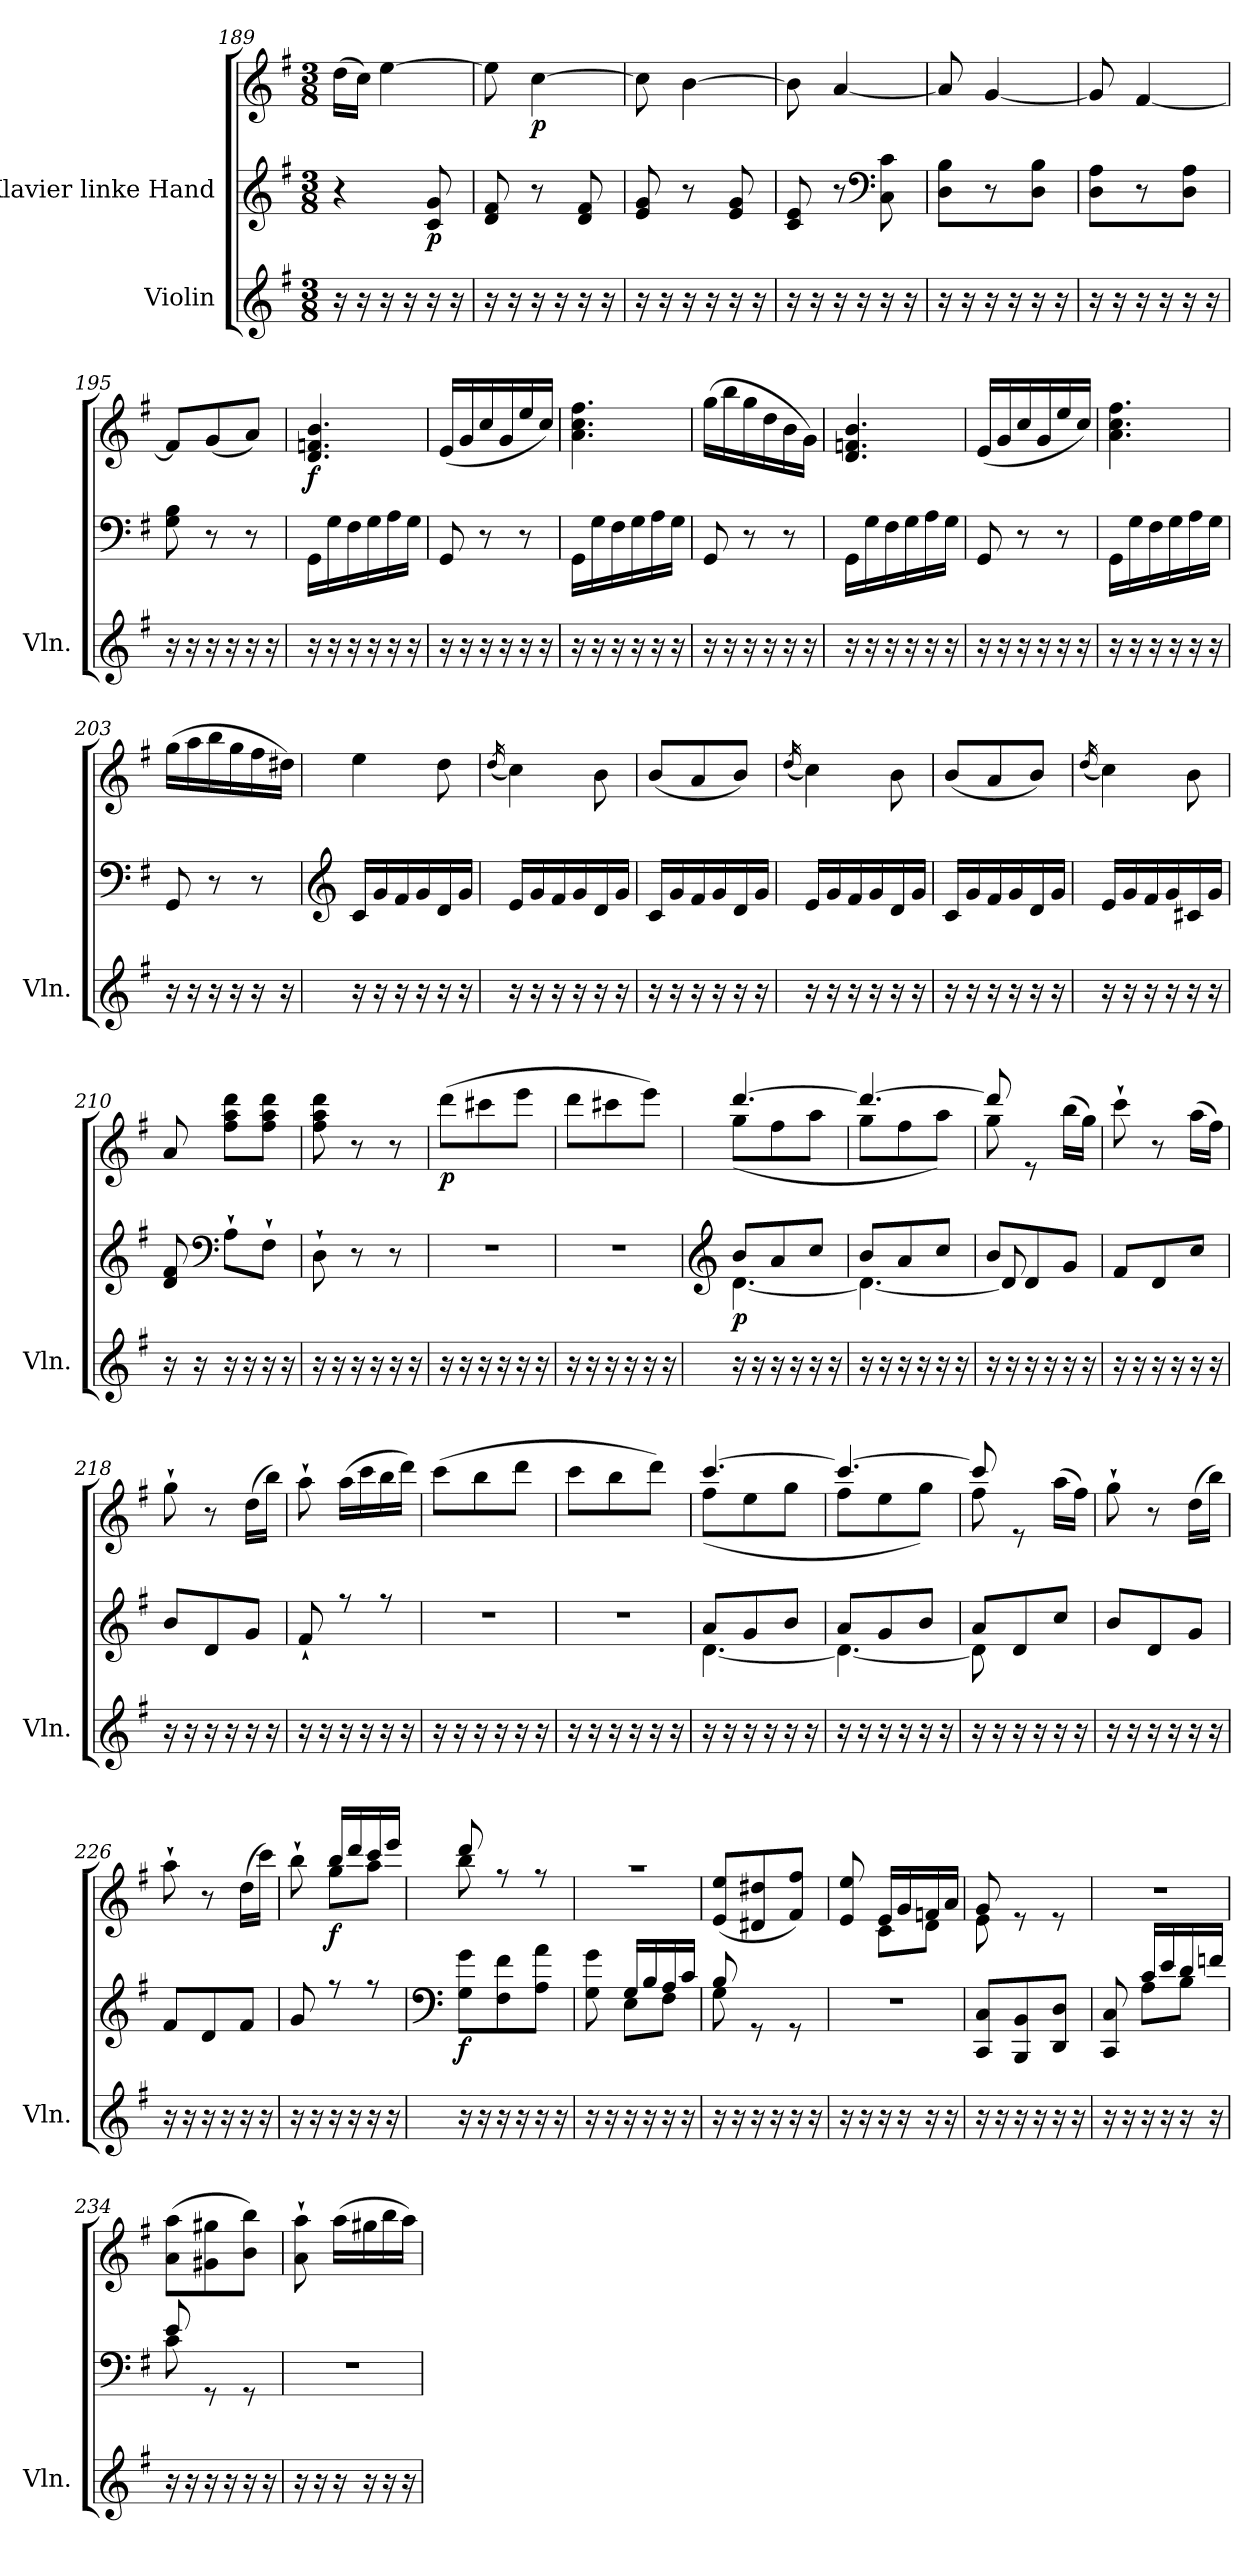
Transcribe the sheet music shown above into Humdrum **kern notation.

**kern	**kern	**kern	**dynam
*part2	*part1	*part1	*part1
*staff3	*staff2	*staff1	*staff1/2
*I"Violin	*I"Klavier linke Hand	*	*
*I'Vln.	*	*	*
*clefG2	*clefG2	*clefG2	*
*k[f#]	*k[f#]	*k[f#]	*
*M3/8	*M3/8	*M3/8	*
=189	=189	=189	=189
16r	4r	(>16dd\LL	.
16r	.	16cc\JJ)	.
16r	.	[4ee\	.
16r	.	.	.
!	!	!	!LO:DY:b=2
16r	8c/ 8g/	.	p
16r	.	.	.
=190	=190	=190	=190
16r	8d/ 8f#/	8ee\]	.
16r	.	.	.
!	!	!	!LO:DY:b
16r	8r	[4cc\	p
16r	.	.	.
16r	8d/ 8f#/	.	.
16r	.	.	.
!!LO:LB:g=z
=191	=191	=191	=191
16r	8e/ 8g/	8cc\]	.
16r	.	.	.
16r	8r	[4b\	.
16r	.	.	.
16r	8e/ 8g/	.	.
16r	.	.	.
=192	=192	=192	=192
16r	8c/ 8e/	8b\]	.
16r	.	.	.
16r	8r	[4a/	.
16r	.	.	.
*	*clefF4	*	*
16r	8C\ 8c\	.	.
16r	.	.	.
=193	=193	=193	=193
16r	8D\ 8B\L	8a/]	.
16r	.	.	.
16r	8r	[4g/	.
16r	.	.	.
16r	8D\ 8B\J	.	.
16r	.	.	.
=194	=194	=194	=194
16r	8D\ 8A\L	8g/]	.
16r	.	.	.
16r	8r	[4f#/	.
16r	.	.	.
16r	8D\ 8A\J	.	.
16r	.	.	.
=195	=195	=195	=195
16r	8G\ 8B\	8f#/L]	.
16r	.	.	.
16r	8r	(<8g/	.
16r	.	.	.
16r	8r	8a/J)	.
16r	.	.	.
=196	=196	=196	=196
!	!	!	!LO:DY:b
16r	16GG\LL	4.d/ 4.fn/ 4.b/	f
16r	16G\	.	.
16r	16F#\	.	.
16r	16G\	.	.
16r	16A\	.	.
16r	16G\JJ	.	.
=197	=197	=197	=197
16r	8GG/	(<16e/LL	.
16r	.	16g/	.
16r	8r	16cc/	.
16r	.	16g/	.
16r	8r	16ee/	.
16r	.	16cc/JJ)	.
!!LO:PB:g=z
=198	=198	=198	=198
16r	16GG\LL	4.a\ 4.cc\ 4.ff#\	.
16r	16G\	.	.
16r	16F#\	.	.
16r	16G\	.	.
16r	16A\	.	.
16r	16G\JJ	.	.
=199	=199	=199	=199
16r	8GG/	(>16gg\LL	.
16r	.	16bb\	.
16r	8r	16gg\	.
16r	.	16dd\	.
16r	8r	16b\	.
16r	.	16g\JJ)	.
=200	=200	=200	=200
16r	16GG\LL	4.d/ 4.fn/ 4.b/	.
16r	16G\	.	.
16r	16F#\	.	.
16r	16G\	.	.
16r	16A\	.	.
16r	16G\JJ	.	.
=201	=201	=201	=201
16r	8GG/	(<16e/LL	.
16r	.	16g/	.
16r	8r	16cc/	.
16r	.	16g/	.
16r	8r	16ee/	.
16r	.	16cc/JJ)	.
=202	=202	=202	=202
16r	16GG\LL	4.a\ 4.cc\ 4.ff#\	.
16r	16G\	.	.
16r	16F#\	.	.
16r	16G\	.	.
16r	16A\	.	.
16r	16G\JJ	.	.
!!LO:LB:g=z
=203	=203	=203	=203
16r	8GG/	(>16gg\LL	.
16r	.	16aa\	.
16r	8r	16bb\	.
16r	.	16gg\	.
16r	8r	16ff#\	.
16r	.	16dd#X\JJ)	.
=204	=204	=204	=204
*	*clefG2	*	*
16r	16c/LL	4ee\	.
16r	16g/	.	.
16r	16f#/	.	.
16r	16g/	.	.
16r	16d/	8dd\	.
16r	16g/JJ	.	.
=205	=205	=205	=205
.	.	(<16qdd/	.
16r	16e/LL	4cc\)	.
16r	16g/	.	.
16r	16f#/	.	.
16r	16g/	.	.
16r	16d/	8b\	.
16r	16g/JJ	.	.
=206	=206	=206	=206
16r	16c/LL	(<8b/L	.
16r	16g/	.	.
16r	16f#/	8a/	.
16r	16g/	.	.
16r	16d/	8b/J)	.
16r	16g/JJ	.	.
=207	=207	=207	=207
.	.	(<16qdd/	.
16r	16e/LL	4cc\)	.
16r	16g/	.	.
16r	16f#/	.	.
16r	16g/	.	.
16r	16d/	8b\	.
16r	16g/JJ	.	.
!!LO:LB:g=z
=208	=208	=208	=208
16r	16c/LL	(<8b/L	.
16r	16g/	.	.
16r	16f#/	8a/	.
16r	16g/	.	.
16r	16d/	8b/J)	.
16r	16g/JJ	.	.
=209	=209	=209	=209
.	.	(<16qdd/	.
16r	16e/LL	4cc\)	.
16r	16g/	.	.
16r	16f#/	.	.
16r	16g/	.	.
16r	16c#X/	8b\	.
16r	16g/JJ	.	.
=210	=210	=210	=210
16r	8d/ 8f#/	8a/	.
16r	.	.	.
*	*clefF4	*	*
16r	8A`\L	8ff#\ 8aa\ 8ddd\L	.
16r	.	.	.
16r	8F#`\J	8ff#\ 8aa\ 8ddd\J	.
16r	.	.	.
=211	=211	=211	=211
16r	8D`\	8ff#\ 8aa\ 8ddd\	.
16r	.	.	.
16r	8r	8r	.
16r	.	.	.
16r	8r	8r	.
16r	.	.	.
=212	=212	=212	=212
!	!	!	!LO:DY:b
16r	4.r	(>8ddd\L	p
16r	.	.	.
16r	.	8ccc#X\	.
16r	.	.	.
16r	.	8eee\J	.
16r	.	.	.
=213	=213	=213	=213
16r	4.r	8ddd\L	.
16r	.	.	.
16r	.	8ccc#X\	.
16r	.	.	.
16r	.	8eee\J)	.
16r	.	.	.
!!LO:LB:g=z
=214	=214	=214	=214
*	*clefG2	*	*
*	*^	*^	*
!	!	!	!	!	!LO:DY:b=2
16r	8b/L	[4.d\	[4.ddd/	(<8gg\L	p
16r	.	.	.	.	.
16r	8a/	.	.	8ff#\	.
16r	.	.	.	.	.
16r	8cc/J	.	.	8aa\J	.
16r	.	.	.	.	.
=215	=215	=215	=215	=215	=215
16r	8b/L	4.d\_	4.ddd/_	8gg\L	.
16r	.	.	.	.	.
16r	8a/	.	.	8ff#\	.
16r	.	.	.	.	.
16r	8cc/J	.	.	8aa\J)	.
16r	.	.	.	.	.
=216	=216	=216	=216	=216	=216
16r	8b/L	8d/]	8ddd/]	8gg\	.
16r	.	.	.	.	.
16r	8d/	4ryy	8re	4ryy	.
16r	.	.	.	.	.
16r	8g/J	.	(>16bb\LL	.	.
16r	.	.	16gg\JJ)	.	.
*	*	*	*v	*v	*
=217	=217	=217	=217	=217
16r	4.ryy	8f#/L	8ccc`\	.
16r	.	.	.	.
16r	.	8d/	8r	.
16r	.	.	.	.
16r	.	8cc/J	(>16aa\LL	.
16r	.	.	16ff#\JJ)	.
=218	=218	=218	=218	=218
16r	4.ryy	8b/L	8gg`\	.
16r	.	.	.	.
16r	.	8d/	8r	.
16r	.	.	.	.
16r	.	8g/J	(>16dd\LL	.
16r	.	.	16bb\JJ)	.
=219	=219	=219	=219	=219
16r	4.ryy	8f#`/	8aa`\	.
16r	.	.	.	.
16r	.	8rff	(>16aa\LL	.
16r	.	.	16ccc\	.
16r	.	8rff	16bb\	.
16r	.	.	16ddd\JJ)	.
*	*v	*v	*	*
=220	=220	=220	=220
16r	4.r	(>8ccc\L	.
16r	.	.	.
16r	.	8bb\	.
16r	.	.	.
16r	.	8ddd\J	.
16r	.	.	.
!!LO:PB:g=z
=221	=221	=221	=221
16r	4.r	8ccc\L	.
16r	.	.	.
16r	.	8bb\	.
16r	.	.	.
16r	.	8ddd\J)	.
16r	.	.	.
=222	=222	=222	=222
*	*^	*^	*
16r	8a/L	[4.d\	[4.ccc/	(<8ff#\L	.
16r	.	.	.	.	.
16r	8g/	.	.	8ee\	.
16r	.	.	.	.	.
16r	8b/J	.	.	8gg\J	.
16r	.	.	.	.	.
=223	=223	=223	=223	=223	=223
16r	8a/L	4.d\_	4.ccc/_	8ff#\L	.
16r	.	.	.	.	.
16r	8g/	.	.	8ee\	.
16r	.	.	.	.	.
16r	8b/J	.	.	8gg\J)	.
16r	.	.	.	.	.
=224	=224	=224	=224	=224	=224
16r	8a/L	8d\]	8ccc/]	8ff#\	.
16r	.	.	.	.	.
16r	8d/	4ryy	8re	4ryy	.
16r	.	.	.	.	.
16r	8cc/J	.	(>16aa\LL	.	.
16r	.	.	16ff#\JJ)	.	.
*	*	*	*v	*v	*
=225	=225	=225	=225	=225
16r	4.ryy	8b/L	8gg`\	.
16r	.	.	.	.
16r	.	8d/	8r	.
16r	.	.	.	.
16r	.	8g/J	(>16dd\LL	.
16r	.	.	16bb\JJ)	.
=226	=226	=226	=226	=226
16r	4.ryy	8f#/L	8aa`\	.
16r	.	.	.	.
16r	.	8d/	8r	.
16r	.	.	.	.
16r	.	8f#/J	(>16dd\LL	.
16r	.	.	16ccc\JJ)	.
=227	=227	=227	=227	=227
*	*	*	*^	*
16r	4.ryy	8g/	8bb`\	8ryy	.
16r	.	.	.	.	.
!	!	!	!	!	!LO:DY:b
16r	.	8rff	16bb/LL	8gg\L	f
16r	.	.	16ddd/	.	.
16r	.	8rff	16ccc/	8aa\J	.
16r	.	.	16eee/JJ	.	.
*	*v	*v	*	*	*
!!LO:LB:g=z	!!
=228	=228	=228	=228	=228
*	*clefF4	*	*	*
!	!	!	!	!LO:DY:b=2
16r	8G\ 8g\L	8ddd/	8bb\	f
16r	.	.	.	.
16r	8F#\ 8f#\	8ryy	8rff	.
16r	.	.	.	.
16r	8A\ 8a\J	8ryy	8rff	.
16r	.	.	.	.
=229	=229	=229	=229	=229
*	*^	*	*	*
16r	8G\ 8g\	8ryy	4.ryy	4.raa	.
16r	.	.	.	.	.
16r	16G/LL	8E\L	.	.	.
16r	16B/	.	.	.	.
16r	16A/	8F#\J	.	.	.
16r	16c/JJ	.	.	.	.
=230	=230	=230	=230	=230	=230
16r	8B/	8G\	4.ryy	(<8e/ 8ee/L	.
16r	.	.	.	.	.
16r	8rGG	4ryy	.	8d#X/ 8dd#X/	.
16r	.	.	.	.	.
16r	8rGG	.	.	8f#/ 8ff#/J)	.
16r	.	.	.	.	.
*	*v	*v	*	*	*
=231	=231	=231	=231	=231
16r	4.r	8ryy	8e/ 8ee/	.
16r	.	.	.	.
16r	.	16e/LL	8c\L	.
16r	.	16g/	.	.
16r	.	16fn/	8d\J	.
16r	.	16a/JJ	.	.
=232	=232	=232	=232	=232
*	*^	*	*	*
16r	4.ryy	8CC/ 8C/L	8g/	8e\	.
16r	.	.	.	.	.
16r	.	8BBB/ 8BB/	8re	4ryy	.
16r	.	.	.	.	.
16r	.	8DD/ 8D/J	8re	.	.
16r	.	.	.	.	.
*	*	*	*v	*v	*
=233	=233	=233	=233	=233
16r	8ryy	8CC/ 8C/	4.r	.
16r	.	.	.	.
16r	16c/LL	8A\L	.	.
16r	16e/	.	.	.
16r	16d/	8B\J	.	.
16r	16fn/JJ	.	.	.
=234	=234	=234	=234	=234
16r	8e/	8c\	(>8a\ 8aa\L	.
16r	.	.	.	.
16r	8rGG	4ryy	8g#X\ 8gg#X\	.
16r	.	.	.	.
16r	8rGG	.	8b\ 8bb\J)	.
16r	.	.	.	.
*	*v	*v	*	*
!!LO:LB:g=z
=235	=235	=235	=235
16r	4.r	8a\` 8aa\`	.
16r	.	.	.
16r	.	(>16aa\LL	.
16r	.	16gg#X\	.
16r	.	16bb\	.
16r	.	16aa\JJ)	.
=	=	=	=
*-	*-	*-	*-
